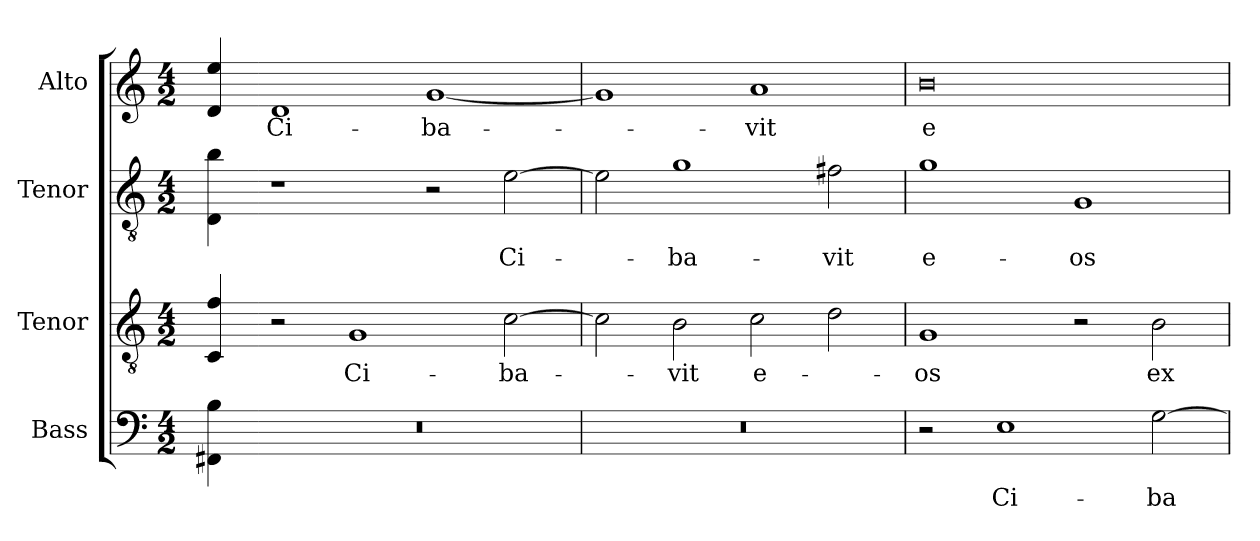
**kern	**text	**kern	**text	**kern	**text	**kern	**text
*part4	*part4	*part3	*part3	*part2	*part2	*part1	*part1
*staff4	*staff4	*staff3	*staff3	*staff2	*staff2	*staff1	*staff1
*I"Bass	*	*I"Tenor	*	*I"Tenor	*	*I"Alto	*
*I'B.	*	*I'T.	*	*	*	*	*
!!LO:PB:g=z
*clefF4	*	*clefGv2	*	*clefGv2	*	*clefG2	*
*	*	*ITrd7c12	*	*ITrd7c12	*	*	*
*k[]	*	*k[]	*	*k[]	*	*k[]	*
*C:	*	*C:	*	*C:	*	*C:	*
*M4/2	*	*M4/2	*	*M4/2	*	*M4/2	*
=	=	=	=	=	=	=	=
4FF#Xi\ 4Bi	.	4CCi/ 4Fi	.	4DDi\ 4Bi	.	4di/ 4eei	.
=1-	=1-	=1-	=1-	=1-	=1-	=1-	=1-
!LO:N:vis=1	!	!	!	!	!	!	!
!	!	!	!	!	!	!	!LO:LY:b:color=#000000
0r	.	2r	.	1r	.	1di	Ci-
!	!	!	!LO:LY:b:color=#000000	!	!	!	!
.	.	1GGi	Ci-	.	.	.	.
!	!	!	!	!	!	!	!LO:LY:b:color=#000000
.	.	.	.	2r	.	[1gi	-ba-
!	!	!	!LO:LY:b:color=#000000	!	!	!	!
!	!	!	!	!	!LO:LY:b:color=#000000	!	!
.	.	[2Ci\	-ba-	[2Ei\	Ci-	.	.
=2	=2	=2	=2	=2	=2	=2	=2
!LO:N:vis=1	!	!	!	!	!	!	!
0r	.	2Ci\]	.	2Ei\]	.	1gi]	.
!	!	!	!LO:LY:b:color=#000000	!	!	!	!
!	!	!	!	!	!LO:LY:b:color=#000000	!	!
.	.	2BBi\	-vit	1Gi	-ba-	.	.
!	!	!	!LO:LY:b:color=#000000	!	!	!	!
!	!	!	!	!	!	!	!LO:LY:b:color=#000000
.	.	2Ci\	e-	.	.	1ai	-vit
!	!	!	!	!	!LO:LY:b:color=#000000	!	!
.	.	2Di\	.	2F#Xi\	-vit	.	.
=3	=3	=3	=3	=3	=3	=3	=3
!	!	!	!LO:LY:b:color=#000000	!	!	!	!
!	!	!	!	!	!LO:LY:b:color=#000000	!	!
!	!	!	!	!	!	!	!LO:LY:b:color=#000000
2r	.	1GGi	-os	1Gi	e-	0bi	e-
!	!LO:LY:b:color=#000000	!	!	!	!	!	!
1Ei	Ci-	.	.	.	.	.	.
!	!	!	!	!	!LO:LY:b:color=#000000	!	!
.	.	2r	.	1GGi	-os	.	.
!	!LO:LY:b:color=#000000	!	!	!	!	!	!
!	!	!	!LO:LY:b:color=#000000	!	!	!	!
[2Gi\	-ba-	2BBi\	ex	.	.	.	.
=	=	=	=	=	=	=	=
*-	*-	*-	*-	*-	*-	*-	*-
